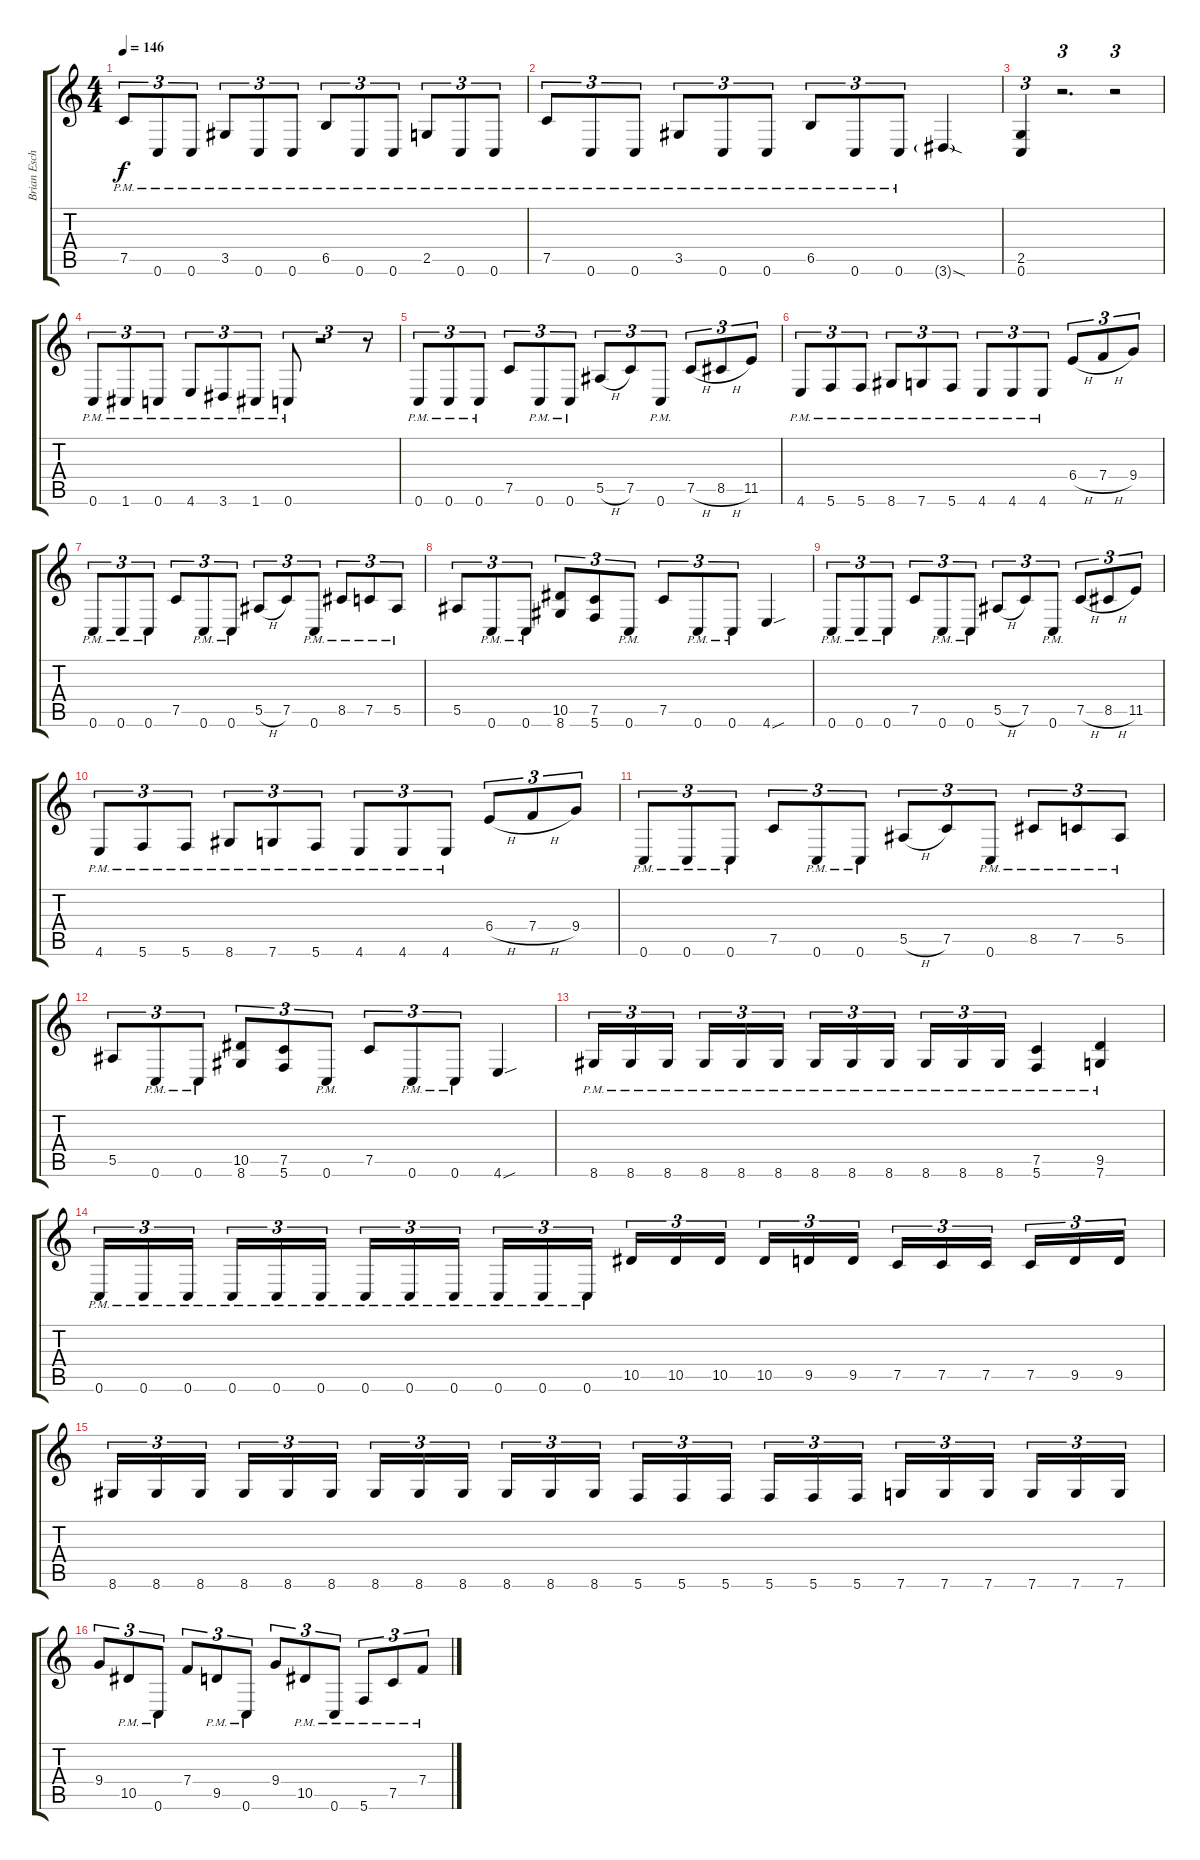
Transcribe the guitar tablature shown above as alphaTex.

\track ("Brian Eschbach (Lead Guitar)" "Brian Esch") {instrument distortionguitar}
\staff {score tabs}
\tuning (C4 G3 Eb3 Bb2 F2 C2) {hide}
\ts (4 4)
\tempo 146
\clef g2
\ks c
7.5{pm}.8{tu (3 2) dy f} 0.6{pm}.8{tu (3 2)} 0.6{pm}.8{tu (3 2)} 3.5{pm}.8{tu (3 2)} 0.6{pm}.8{tu (3 2)} 0.6{pm}.8{tu (3 2)} 6.5{pm}.8{tu (3 2)} 0.6{pm}.8{tu (3 2)} 0.6{pm}.8{tu (3 2)} 2.5{pm}.8{tu (3 2)} 0.6{pm}.8{tu (3 2)} 0.6{pm}.8{tu (3 2)} |
7.5{pm}.8{tu (3 2)} 0.6{pm}.8{tu (3 2)} 0.6{pm}.8{tu (3 2)} 3.5{pm}.8{tu (3 2)} 0.6{pm}.8{tu (3 2)} 0.6{pm}.8{tu (3 2)} 6.5{pm}.8{tu (3 2)} 0.6{pm}.8{tu (3 2)} 0.6{pm}.8{tu (3 2)} 3.6{sod g}.4 |
(2.5 0.6).4{tu (3 2)} r.2{d tu (3 2)} r.2{tu (3 2)} |
0.6{pm}.8{tu (3 2)} 1.6{pm}.8{tu (3 2)} 0.6{pm}.8{tu (3 2)} 4.6{pm}.8{tu (3 2)} 3.6{pm}.8{tu (3 2)} 1.6{pm}.8{tu (3 2)} 0.6{pm}.8{tu (3 2)} r.2{tu (3 2)} r.8{tu (3 2)} |
0.6{pm}.8{tu (3 2)} 0.6{pm}.8{tu (3 2)} 0.6{pm}.8{tu (3 2)} 7.5.8{tu (3 2)} 0.6{pm}.8{tu (3 2)} 0.6{pm}.8{tu (3 2)} 5.5{h}.8{tu (3 2)} 7.5.8{tu (3 2)} 0.6{pm}.8{tu (3 2)} 7.5{h}.8{tu (3 2)} 8.5{h}.8{tu (3 2)} 11.5.8{tu (3 2)} |
4.6{pm}.8{tu (3 2)} 5.6{pm}.8{tu (3 2)} 5.6{pm}.8{tu (3 2)} 8.6{pm}.8{tu (3 2)} 7.6{pm}.8{tu (3 2)} 5.6{pm}.8{tu (3 2)} 4.6{pm}.8{tu (3 2)} 4.6{pm}.8{tu (3 2)} 4.6{pm}.8{tu (3 2)} 6.4{h}.8{tu (3 2)} 7.4{h}.8{tu (3 2)} 9.4.8{tu (3 2)} |
0.6{pm}.8{tu (3 2)} 0.6{pm}.8{tu (3 2)} 0.6{pm}.8{tu (3 2)} 7.5.8{tu (3 2)} 0.6{pm}.8{tu (3 2)} 0.6{pm}.8{tu (3 2)} 5.5{h}.8{tu (3 2)} 7.5.8{tu (3 2)} 0.6{pm}.8{tu (3 2)} 8.5{pm}.8{tu (3 2)} 7.5{pm}.8{tu (3 2)} 5.5{pm}.8{tu (3 2)} |
5.5.8{tu (3 2)} 0.6{pm}.8{tu (3 2)} 0.6{pm}.8{tu (3 2)} (10.5 8.6).8{tu (3 2)} (7.5 5.6).8{tu (3 2)} 0.6{pm}.8{tu (3 2)} 7.5.8{tu (3 2)} 0.6{pm}.8{tu (3 2)} 0.6{pm}.8{tu (3 2)} 4.6{sou}.4 |
0.6{pm}.8{tu (3 2)} 0.6{pm}.8{tu (3 2)} 0.6{pm}.8{tu (3 2)} 7.5.8{tu (3 2)} 0.6{pm}.8{tu (3 2)} 0.6{pm}.8{tu (3 2)} 5.5{h}.8{tu (3 2)} 7.5.8{tu (3 2)} 0.6{pm}.8{tu (3 2)} 7.5{h}.8{tu (3 2)} 8.5{h}.8{tu (3 2)} 11.5.8{tu (3 2)} |
4.6{pm}.8{tu (3 2)} 5.6{pm}.8{tu (3 2)} 5.6{pm}.8{tu (3 2)} 8.6{pm}.8{tu (3 2)} 7.6{pm}.8{tu (3 2)} 5.6{pm}.8{tu (3 2)} 4.6{pm}.8{tu (3 2)} 4.6{pm}.8{tu (3 2)} 4.6{pm}.8{tu (3 2)} 6.4{h}.8{tu (3 2)} 7.4{h}.8{tu (3 2)} 9.4.8{tu (3 2)} |
0.6{pm}.8{tu (3 2)} 0.6{pm}.8{tu (3 2)} 0.6{pm}.8{tu (3 2)} 7.5.8{tu (3 2)} 0.6{pm}.8{tu (3 2)} 0.6{pm}.8{tu (3 2)} 5.5{h}.8{tu (3 2)} 7.5.8{tu (3 2)} 0.6{pm}.8{tu (3 2)} 8.5{pm}.8{tu (3 2)} 7.5{pm}.8{tu (3 2)} 5.5{pm}.8{tu (3 2)} |
5.5.8{tu (3 2)} 0.6{pm}.8{tu (3 2)} 0.6{pm}.8{tu (3 2)} (10.5 8.6).8{tu (3 2)} (7.5 5.6).8{tu (3 2)} 0.6{pm}.8{tu (3 2)} 7.5.8{tu (3 2)} 0.6{pm}.8{tu (3 2)} 0.6{pm}.8{tu (3 2)} 4.6{sou}.4 |
8.6{pm}.16{tu (3 2)} 8.6{pm}.16{tu (3 2)} 8.6{pm}.16{tu (3 2)} 8.6{pm}.16{tu (3 2)} 8.6{pm}.16{tu (3 2)} 8.6{pm}.16{tu (3 2)} 8.6{pm}.16{tu (3 2)} 8.6{pm}.16{tu (3 2)} 8.6{pm}.16{tu (3 2)} 8.6{pm}.16{tu (3 2)} 8.6{pm}.16{tu (3 2)} 8.6{pm}.16{tu (3 2)} (7.5{pm} 5.6{pm}).4 (9.5{pm} 7.6{pm}).4 |
0.6{pm}.16{tu (3 2)} 0.6{pm}.16{tu (3 2)} 0.6{pm}.16{tu (3 2)} 0.6{pm}.16{tu (3 2)} 0.6{pm}.16{tu (3 2)} 0.6{pm}.16{tu (3 2)} 0.6{pm}.16{tu (3 2)} 0.6{pm}.16{tu (3 2)} 0.6{pm}.16{tu (3 2)} 0.6{pm}.16{tu (3 2)} 0.6{pm}.16{tu (3 2)} 0.6{pm}.16{tu (3 2)} 10.5.16{tu (3 2)} 10.5.16{tu (3 2)} 10.5.16{tu (3 2)} 10.5.16{tu (3 2)} 9.5.16{tu (3 2)} 9.5.16{tu (3 2)} 7.5.16{tu (3 2)} 7.5.16{tu (3 2)} 7.5.16{tu (3 2)} 7.5.16{tu (3 2)} 9.5.16{tu (3 2)} 9.5.16{tu (3 2)} |
8.6.16{tu (3 2)} 8.6.16{tu (3 2)} 8.6.16{tu (3 2)} 8.6.16{tu (3 2)} 8.6.16{tu (3 2)} 8.6.16{tu (3 2)} 8.6.16{tu (3 2)} 8.6.16{tu (3 2)} 8.6.16{tu (3 2)} 8.6.16{tu (3 2)} 8.6.16{tu (3 2)} 8.6.16{tu (3 2)} 5.6.16{tu (3 2)} 5.6.16{tu (3 2)} 5.6.16{tu (3 2)} 5.6.16{tu (3 2)} 5.6.16{tu (3 2)} 5.6.16{tu (3 2)} 7.6.16{tu (3 2)} 7.6.16{tu (3 2)} 7.6.16{tu (3 2)} 7.6.16{tu (3 2)} 7.6.16{tu (3 2)} 7.6.16{tu (3 2)} |
9.4.8{tu (3 2)} 10.5{pm}.8{tu (3 2)} 0.6{pm}.8{tu (3 2)} 7.4.8{tu (3 2)} 9.5{pm}.8{tu (3 2)} 0.6{pm}.8{tu (3 2)} 9.4.8{tu (3 2)} 10.5{pm}.8{tu (3 2)} 0.6{pm}.8{tu (3 2)} 5.6{pm}.8{tu (3 2)} 7.5{pm}.8{tu (3 2)} 7.4{pm}.8{tu (3 2)}
